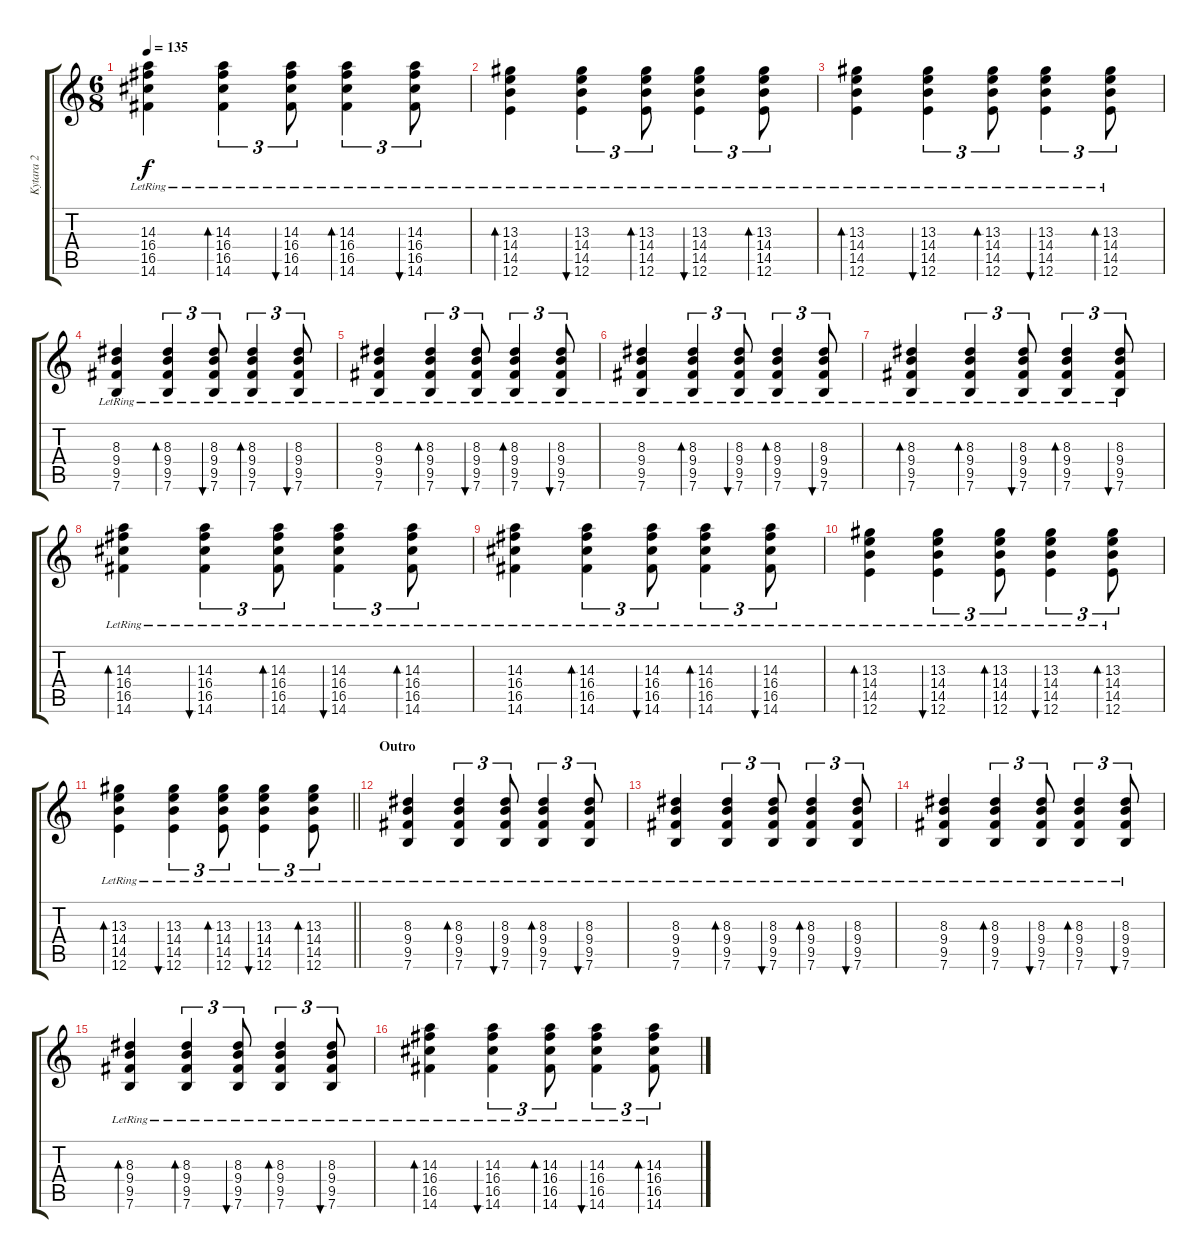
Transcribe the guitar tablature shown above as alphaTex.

\track ("Kytara 2" "Kytara 2") {instrument acousticguitarsteel}
\staff {score tabs}
\tuning (E4 B3 G3 D3 A2 E2) {hide}
\ts (6 8)
\tempo 135
\clef g2
\ks c
(14.3{lr} 16.4{lr} 16.5{lr} 14.6{lr}).4{dy f} (14.3{lr} 16.4{lr} 16.5{lr} 14.6{lr}).4{tu (3 2) bd 60} (14.3{lr} 16.4{lr} 16.5{lr} 14.6{lr}).8{tu (3 2) bu 60} (14.3{lr} 16.4{lr} 16.5{lr} 14.6{lr}).4{tu (3 2) bd 60} (14.3{lr} 16.4{lr} 16.5{lr} 14.6{lr}).8{tu (3 2) bu 60} |
(13.3{lr} 14.4{lr} 14.5{lr} 12.6{lr}).4{bd 60} (13.3{lr} 14.4{lr} 14.5{lr} 12.6{lr}).4{tu (3 2) bu 60} (13.3{lr} 14.4{lr} 14.5{lr} 12.6{lr}).8{tu (3 2) bd 60} (13.3{lr} 14.4{lr} 14.5{lr} 12.6{lr}).4{tu (3 2) bu 60} (13.3{lr} 14.4{lr} 14.5{lr} 12.6{lr}).8{tu (3 2) bd 60} |
(13.3{lr} 14.4{lr} 14.5{lr} 12.6{lr}).4{bd 60} (13.3{lr} 14.4{lr} 14.5{lr} 12.6{lr}).4{tu (3 2) bu 60} (13.3{lr} 14.4{lr} 14.5{lr} 12.6{lr}).8{tu (3 2) bd 60} (13.3{lr} 14.4{lr} 14.5{lr} 12.6{lr}).4{tu (3 2) bu 60} (13.3{lr} 14.4{lr} 14.5{lr} 12.6{lr}).8{tu (3 2) bd 60} |
(8.3{lr} 9.4{lr} 9.5{lr} 7.6{lr}).4 (8.3{lr} 9.4{lr} 9.5{lr} 7.6{lr}).4{tu (3 2) bd 60} (8.3{lr} 9.4{lr} 9.5{lr} 7.6{lr}).8{tu (3 2) bu 60} (8.3{lr} 9.4{lr} 9.5{lr} 7.6{lr}).4{tu (3 2) bd 60} (8.3{lr} 9.4{lr} 9.5{lr} 7.6{lr}).8{tu (3 2) bu 60} |
(8.3{lr} 9.4{lr} 9.5{lr} 7.6{lr}).4 (8.3{lr} 9.4{lr} 9.5{lr} 7.6{lr}).4{tu (3 2) bd 60} (8.3{lr} 9.4{lr} 9.5{lr} 7.6{lr}).8{tu (3 2) bu 60} (8.3{lr} 9.4{lr} 9.5{lr} 7.6{lr}).4{tu (3 2) bd 60} (8.3{lr} 9.4{lr} 9.5{lr} 7.6{lr}).8{tu (3 2) bu 60} |
(8.3{lr} 9.4{lr} 9.5{lr} 7.6{lr}).4 (8.3{lr} 9.4{lr} 9.5{lr} 7.6{lr}).4{tu (3 2) bd 60} (8.3{lr} 9.4{lr} 9.5{lr} 7.6{lr}).8{tu (3 2) bu 60} (8.3{lr} 9.4{lr} 9.5{lr} 7.6{lr}).4{tu (3 2) bd 60} (8.3{lr} 9.4{lr} 9.5{lr} 7.6{lr}).8{tu (3 2) bu 60} |
(8.3{lr} 9.4{lr} 9.5{lr} 7.6{lr}).4{bd 60} (8.3{lr} 9.4{lr} 9.5{lr} 7.6{lr}).4{tu (3 2) bd 60} (8.3{lr} 9.4{lr} 9.5{lr} 7.6{lr}).8{tu (3 2) bu 60} (8.3{lr} 9.4{lr} 9.5{lr} 7.6{lr}).4{tu (3 2) bd 60} (8.3{lr} 9.4{lr} 9.5{lr} 7.6{lr}).8{tu (3 2) bu 60} |
(14.3{lr} 16.4{lr} 16.5{lr} 14.6{lr}).4{bd 60} (14.3{lr} 16.4{lr} 16.5{lr} 14.6{lr}).4{tu (3 2) bu 60} (14.3{lr} 16.4{lr} 16.5{lr} 14.6{lr}).8{tu (3 2) bd 60} (14.3{lr} 16.4{lr} 16.5{lr} 14.6{lr}).4{tu (3 2) bu 60} (14.3{lr} 16.4{lr} 16.5{lr} 14.6{lr}).8{tu (3 2) bd 60} |
(14.3{lr} 16.4{lr} 16.5{lr} 14.6{lr}).4 (14.3{lr} 16.4{lr} 16.5{lr} 14.6{lr}).4{tu (3 2) bd 60} (14.3{lr} 16.4{lr} 16.5{lr} 14.6{lr}).8{tu (3 2) bu 60} (14.3{lr} 16.4{lr} 16.5{lr} 14.6{lr}).4{tu (3 2) bd 60} (14.3{lr} 16.4{lr} 16.5{lr} 14.6{lr}).8{tu (3 2) bu 60} |
(13.3{lr} 14.4{lr} 14.5{lr} 12.6{lr}).4{bd 60} (13.3{lr} 14.4{lr} 14.5{lr} 12.6{lr}).4{tu (3 2) bu 60} (13.3{lr} 14.4{lr} 14.5{lr} 12.6{lr}).8{tu (3 2) bd 60} (13.3{lr} 14.4{lr} 14.5{lr} 12.6{lr}).4{tu (3 2) bu 60} (13.3{lr} 14.4{lr} 14.5{lr} 12.6{lr}).8{tu (3 2) bd 60} |
\barLineRight lightlight
(13.3{lr} 14.4{lr} 14.5{lr} 12.6{lr}).4{bd 60} (13.3{lr} 14.4{lr} 14.5{lr} 12.6{lr}).4{tu (3 2) bu 60} (13.3{lr} 14.4{lr} 14.5{lr} 12.6{lr}).8{tu (3 2) bd 60} (13.3{lr} 14.4{lr} 14.5{lr} 12.6{lr}).4{tu (3 2) bu 60} (13.3{lr} 14.4{lr} 14.5{lr} 12.6{lr}).8{tu (3 2) bd 60} |
\section ("" "Outro")
(8.3{lr} 9.4{lr} 9.5{lr} 7.6{lr}).4 (8.3{lr} 9.4{lr} 9.5{lr} 7.6{lr}).4{tu (3 2) bd 60} (8.3{lr} 9.4{lr} 9.5{lr} 7.6{lr}).8{tu (3 2) bu 60} (8.3{lr} 9.4{lr} 9.5{lr} 7.6{lr}).4{tu (3 2) bd 60} (8.3{lr} 9.4{lr} 9.5{lr} 7.6{lr}).8{tu (3 2) bu 60} |
(8.3{lr} 9.4{lr} 9.5{lr} 7.6{lr}).4 (8.3{lr} 9.4{lr} 9.5{lr} 7.6{lr}).4{tu (3 2) bd 60} (8.3{lr} 9.4{lr} 9.5{lr} 7.6{lr}).8{tu (3 2) bu 60} (8.3{lr} 9.4{lr} 9.5{lr} 7.6{lr}).4{tu (3 2) bd 60} (8.3{lr} 9.4{lr} 9.5{lr} 7.6{lr}).8{tu (3 2) bu 60} |
(8.3{lr} 9.4{lr} 9.5{lr} 7.6{lr}).4 (8.3{lr} 9.4{lr} 9.5{lr} 7.6{lr}).4{tu (3 2) bd 60} (8.3{lr} 9.4{lr} 9.5{lr} 7.6{lr}).8{tu (3 2) bu 60} (8.3{lr} 9.4{lr} 9.5{lr} 7.6{lr}).4{tu (3 2) bd 60} (8.3{lr} 9.4{lr} 9.5{lr} 7.6{lr}).8{tu (3 2) bu 60} |
(8.3{lr} 9.4{lr} 9.5{lr} 7.6{lr}).4{bd 60} (8.3{lr} 9.4{lr} 9.5{lr} 7.6{lr}).4{tu (3 2) bd 60} (8.3{lr} 9.4{lr} 9.5{lr} 7.6{lr}).8{tu (3 2) bu 60} (8.3{lr} 9.4{lr} 9.5{lr} 7.6{lr}).4{tu (3 2) bd 60} (8.3{lr} 9.4{lr} 9.5{lr} 7.6{lr}).8{tu (3 2) bu 60} |
(14.3{lr} 16.4{lr} 16.5{lr} 14.6{lr}).4{bd 60} (14.3{lr} 16.4{lr} 16.5{lr} 14.6{lr}).4{tu (3 2) bu 60} (14.3{lr} 16.4{lr} 16.5{lr} 14.6{lr}).8{tu (3 2) bd 60} (14.3{lr} 16.4{lr} 16.5{lr} 14.6{lr}).4{tu (3 2) bu 60} (14.3{lr} 16.4{lr} 16.5{lr} 14.6{lr}).8{tu (3 2) bd 60}
